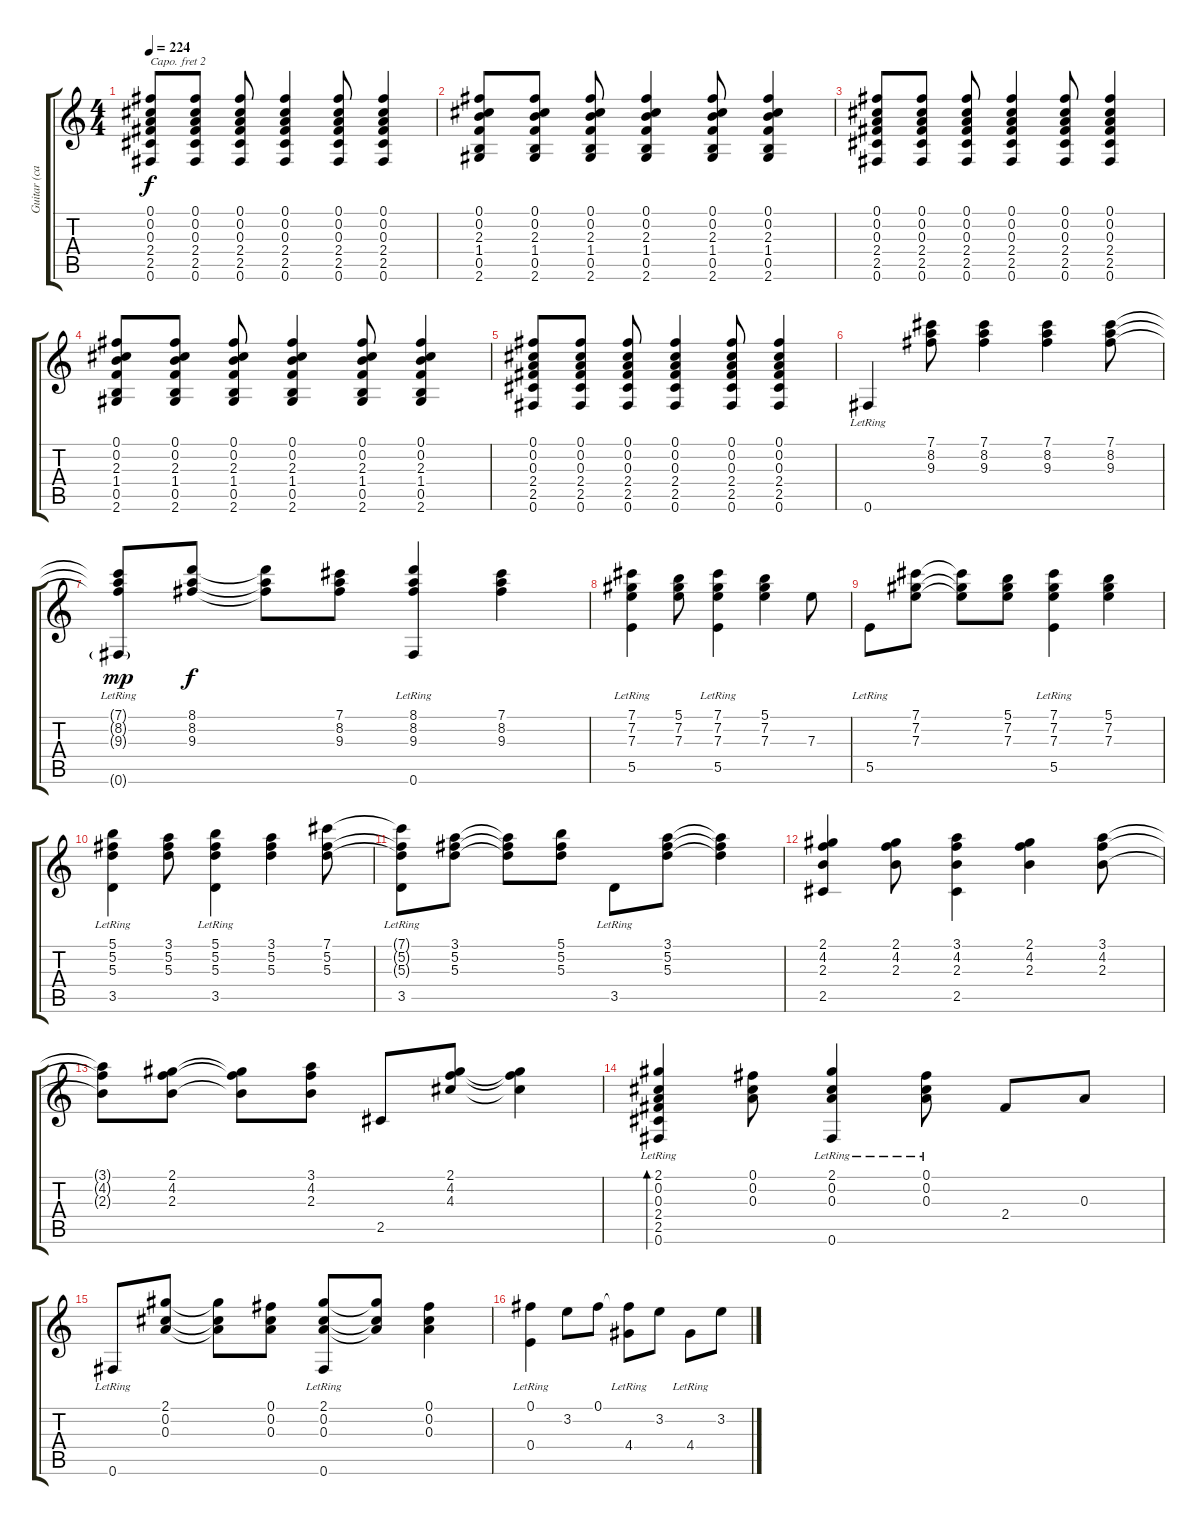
\track ("Guitar (capo @ 2)" "Guitar (ca") {instrument acousticguitarnylon}
\staff {score tabs}
\capo 2
\tuning (E4 B3 G3 D3 A2 E2) {hide}
\ts (4 4)
\tempo 224
\clef g2
\ks c
(0.1 0.2 0.3 2.4 2.5 0.6).8{dy f} (0.1 0.2 0.3 2.4 2.5 0.6).8 (0.1 0.2 0.3 2.4 2.5 0.6).8 (0.1 0.2 0.3 2.4 2.5 0.6).4 (0.1 0.2 0.3 2.4 2.5 0.6).8 (0.1 0.2 0.3 2.4 2.5 0.6).4 |
(0.1 0.2 2.3 1.4 0.5 2.6).8 (0.1 0.2 2.3 1.4 0.5 2.6).8 (0.1 0.2 2.3 1.4 0.5 2.6).8 (0.1 0.2 2.3 1.4 0.5 2.6).4 (0.1 0.2 2.3 1.4 0.5 2.6).8 (0.1 0.2 2.3 1.4 0.5 2.6).4 |
(0.1 0.2 0.3 2.4 2.5 0.6).8 (0.1 0.2 0.3 2.4 2.5 0.6).8 (0.1 0.2 0.3 2.4 2.5 0.6).8 (0.1 0.2 0.3 2.4 2.5 0.6).4 (0.1 0.2 0.3 2.4 2.5 0.6).8 (0.1 0.2 0.3 2.4 2.5 0.6).4 |
(0.1 0.2 2.3 1.4 0.5 2.6).8 (0.1 0.2 2.3 1.4 0.5 2.6).8 (0.1 0.2 2.3 1.4 0.5 2.6).8 (0.1 0.2 2.3 1.4 0.5 2.6).4 (0.1 0.2 2.3 1.4 0.5 2.6).8 (0.1 0.2 2.3 1.4 0.5 2.6).4 |
(0.1 0.2 0.3 2.4 2.5 0.6).8 (0.1 0.2 0.3 2.4 2.5 0.6).8 (0.1 0.2 0.3 2.4 2.5 0.6).8 (0.1 0.2 0.3 2.4 2.5 0.6).4 (0.1 0.2 0.3 2.4 2.5 0.6).8 (0.1 0.2 0.3 2.4 2.5 0.6).4 |
0.6{lr}.4 (7.1 8.2 9.3).8 (7.1 8.2 9.3).4 (7.1 8.2 9.3).4 (7.1 8.2 9.3).8 |
(7.1{t} 8.2{t} 9.3{t} 0.6{g lr}).8{dy mp} (8.1 8.2 9.3).8{dy f} (8.1{t} 8.2{t} 9.3{t}).8 (7.1 8.2 9.3).8 (8.1 8.2 9.3 0.6{lr}).4 (7.1 8.2 9.3).4 |
(7.1 7.2 7.3 5.5{lr}).4 (5.1 7.2 7.3).8 (7.1 7.2 7.3 5.5{lr}).4 (5.1 7.2 7.3).4 7.3.8 |
5.5{lr}.8 (7.1 7.2 7.3).8 (7.1{t} 7.2{t} 7.3{t}).8 (5.1 7.2 7.3).8 (7.1 7.2 7.3 5.5{lr}).4 (5.1 7.2 7.3).4 |
(5.1 5.2 5.3 3.5{lr}).4 (3.1 5.2 5.3).8 (5.1 5.2 5.3 3.5{lr}).4 (3.1 5.2 5.3).4 (7.1 5.2 5.3).8 |
(7.1{t} 5.2{t} 5.3{t} 3.5{lr}).8 (3.1 5.2 5.3).8 (3.1{t} 5.2{t} 5.3{t}).8 (5.1 5.2 5.3).8 3.5{lr}.8 (3.1 5.2 5.3).8 (3.1{t} 5.2{t} 5.3{t}).4 |
(2.1 4.2 2.3 2.5).4 (2.1 4.2 2.3).8 (3.1 4.2 2.3 2.5).4 (2.1 4.2 2.3).4 (3.1 4.2 2.3).8 |
(3.1{t} 4.2{t} 2.3{t}).8{volume 11} (2.1 4.2 2.3).8 (2.1{t} 4.2{t} 2.3{t}).8 (3.1 4.2 2.3).8 2.5.8 (2.1 4.2 4.3).8 (2.1{t} 4.2{t} 4.3{t}).4 |
(2.1 0.2 0.3 2.4{lr} 2.5{lr} 0.6{lr}).4{bd 60} (0.1 0.2 0.3).8 (2.1 0.2 0.3 0.6{lr}).4 (0.1{lr} 0.2{lr} 0.3{lr}).8 2.4.8 0.3.8 |
0.6{lr}.8 (2.1 0.2 0.3).8 (2.1{t} 0.2{t} 0.3{t}).8 (0.1 0.2 0.3).8 (2.1 0.2 0.3 0.6{lr}).8 (2.1{t} 0.2{t} 0.3{t}).8 (0.1 0.2 0.3).4 |
(0.1 0.4{lr}).4{volume 10} 3.2.8 0.1.8 (0.1{t} 4.4{lr}).8 3.2.8 4.4{lr}.8 3.2.8
